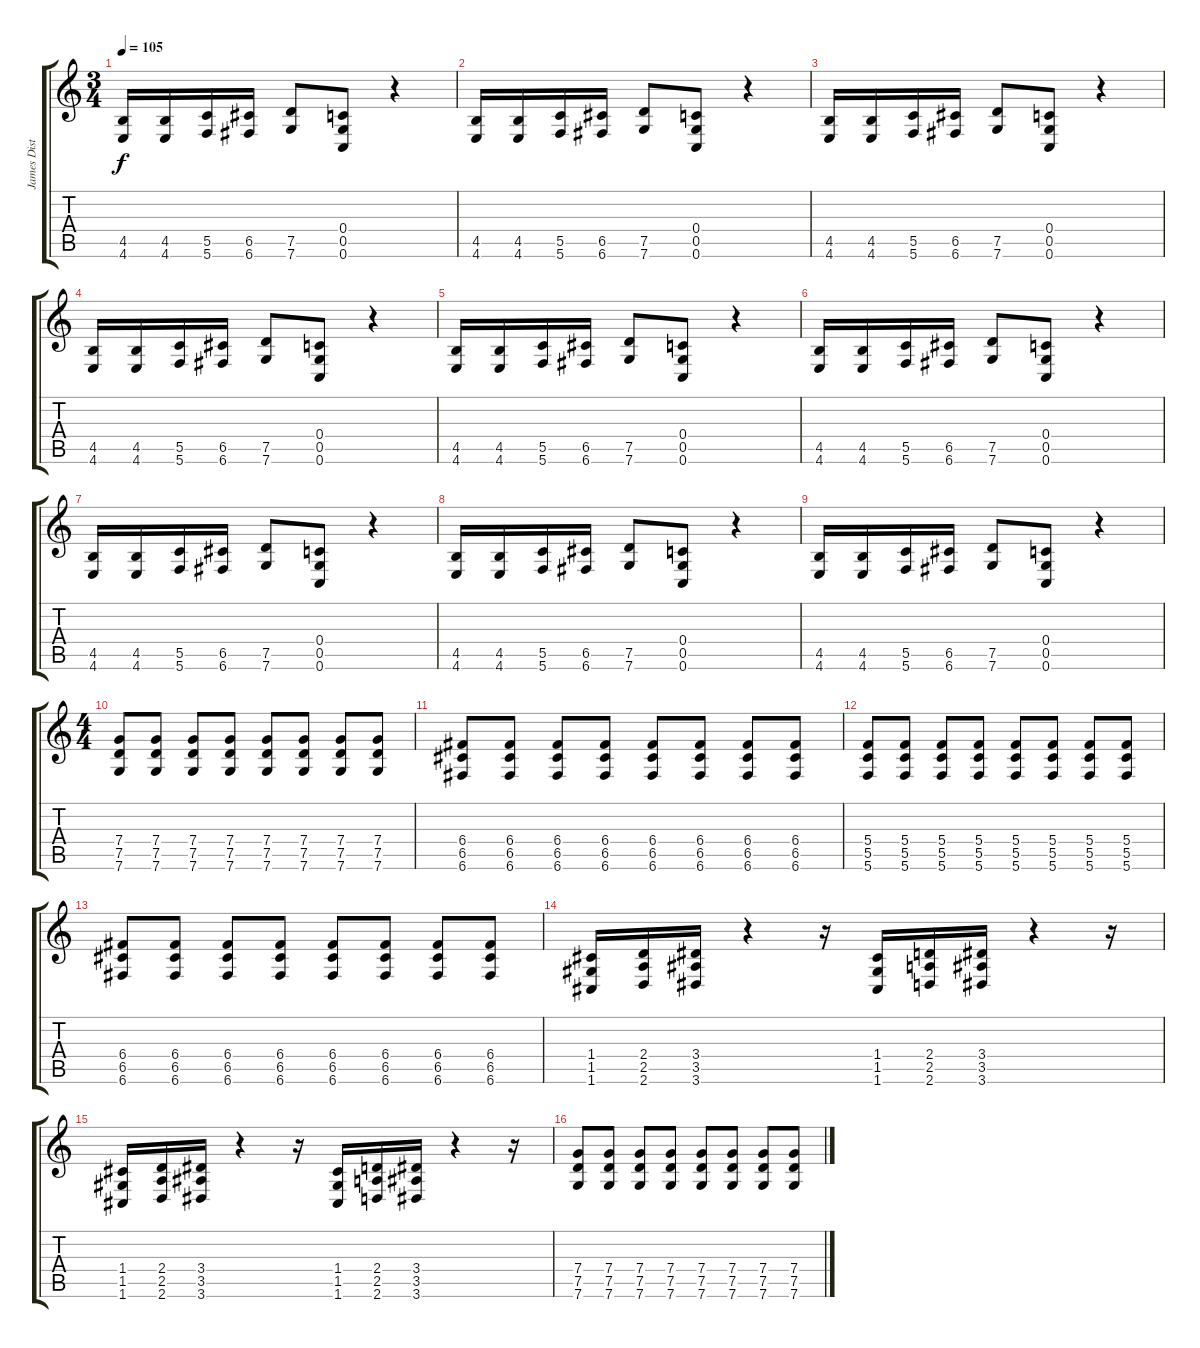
\track ("James Distortion" "James Dist") {instrument distortionguitar}
\staff {score tabs}
\tuning (D4 A3 F3 C3 G2 C2) {hide}
\ts (3 4)
\tempo 105
\clef g2
\ks c
(4.5 4.6).16{dy f} (4.5 4.6).16 (5.5 5.6).16 (6.5 6.6).16 (7.5 7.6).8 (0.4 0.5 0.6).8 r.4 |
(4.5 4.6).16 (4.5 4.6).16 (5.5 5.6).16 (6.5 6.6).16 (7.5 7.6).8 (0.4 0.5 0.6).8 r.4 |
(4.5 4.6).16 (4.5 4.6).16 (5.5 5.6).16 (6.5 6.6).16 (7.5 7.6).8 (0.4 0.5 0.6).8 r.4 |
(4.5 4.6).16 (4.5 4.6).16 (5.5 5.6).16 (6.5 6.6).16 (7.5 7.6).8 (0.4 0.5 0.6).8 r.4 |
(4.5 4.6).16 (4.5 4.6).16 (5.5 5.6).16 (6.5 6.6).16 (7.5 7.6).8 (0.4 0.5 0.6).8 r.4 |
(4.5 4.6).16 (4.5 4.6).16 (5.5 5.6).16 (6.5 6.6).16 (7.5 7.6).8 (0.4 0.5 0.6).8 r.4 |
(4.5 4.6).16 (4.5 4.6).16 (5.5 5.6).16 (6.5 6.6).16 (7.5 7.6).8 (0.4 0.5 0.6).8 r.4 |
(4.5 4.6).16 (4.5 4.6).16 (5.5 5.6).16 (6.5 6.6).16 (7.5 7.6).8 (0.4 0.5 0.6).8 r.4 |
(4.5 4.6).16 (4.5 4.6).16 (5.5 5.6).16 (6.5 6.6).16 (7.5 7.6).8 (0.4 0.5 0.6).8 r.4 |
\ts (4 4)
(7.4 7.5 7.6).8 (7.4 7.5 7.6).8 (7.4 7.5 7.6).8 (7.4 7.5 7.6).8 (7.4 7.5 7.6).8 (7.4 7.5 7.6).8 (7.4 7.5 7.6).8 (7.4 7.5 7.6).8 |
(6.4 6.5 6.6).8 (6.4 6.5 6.6).8 (6.4 6.5 6.6).8 (6.4 6.5 6.6).8 (6.4 6.5 6.6).8 (6.4 6.5 6.6).8 (6.4 6.5 6.6).8 (6.4 6.5 6.6).8 |
(5.4 5.5 5.6).8 (5.4 5.5 5.6).8 (5.4 5.5 5.6).8 (5.4 5.5 5.6).8 (5.4 5.5 5.6).8 (5.4 5.5 5.6).8 (5.4 5.5 5.6).8 (5.4 5.5 5.6).8 |
(6.4 6.5 6.6).8 (6.4 6.5 6.6).8 (6.4 6.5 6.6).8 (6.4 6.5 6.6).8 (6.4 6.5 6.6).8 (6.4 6.5 6.6).8 (6.4 6.5 6.6).8 (6.4 6.5 6.6).8 |
(1.4 1.5 1.6).16 (2.4 2.5 2.6).16 (3.4 3.5 3.6).16 r.4 r.16 (1.4 1.5 1.6).16 (2.4 2.5 2.6).16 (3.4 3.5 3.6).16 r.4 r.16 |
(1.4 1.5 1.6).16 (2.4 2.5 2.6).16 (3.4 3.5 3.6).16 r.4 r.16 (1.4 1.5 1.6).16 (2.4 2.5 2.6).16 (3.4 3.5 3.6).16 r.4 r.16 |
(7.4 7.5 7.6).8 (7.4 7.5 7.6).8 (7.4 7.5 7.6).8 (7.4 7.5 7.6).8 (7.4 7.5 7.6).8 (7.4 7.5 7.6).8 (7.4 7.5 7.6).8 (7.4 7.5 7.6).8
